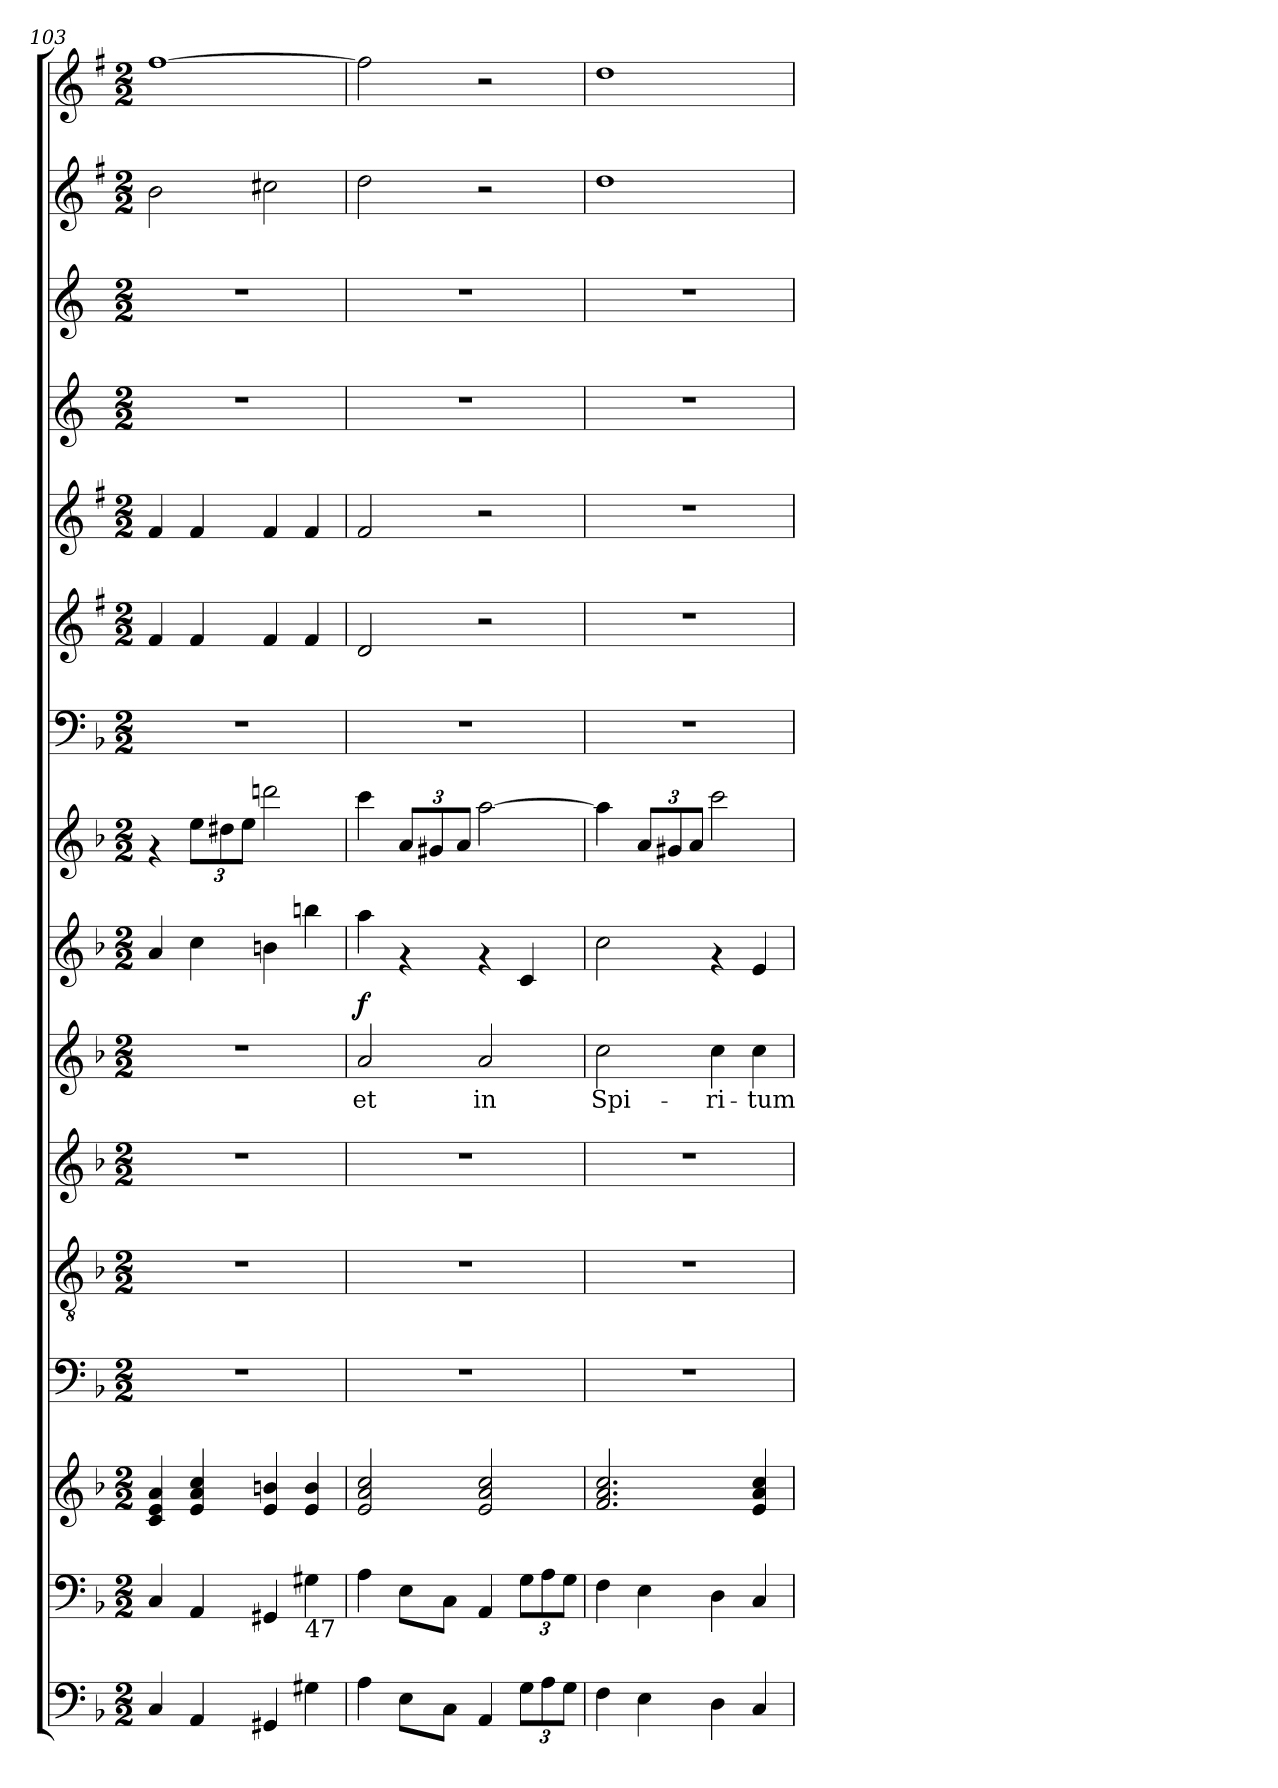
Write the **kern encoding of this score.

**kern	**kern	**kern	**kern	**kern	**kern	**kern	**text	**dynam	**kern	**kern	**kern	**kern	**kern	**kern	**kern	**kern	**kern
*part15	*part14	*part14	*part13	*part12	*part11	*part10	*part10	*part10	*part9	*part8	*part7	*part6	*part5	*part4	*part3	*part2	*part1
*staff16	*staff15	*staff14	*staff13	*staff12	*staff11	*staff10	*staff10	*staff10	*staff9	*staff8	*staff7	*staff6	*staff5	*staff4	*staff3	*staff2	*staff1
*clefF4	*clefF4	*clefG2	*clefF4	*clefGv2	*clefG2	*clefG2	*	*	*clefG2	*clefG2	*clefF4	*clefG2	*clefG2	*clefG2	*clefG2	*clefG2	*clefG2
*	*	*	*	*	*	*	*	*	*	*	*	*ITrd1c2	*ITrd1c2	*ITrd-3c-5	*ITrd-3c-5	*ITrd1c2	*ITrd1c2
*k[b-]	*k[b-]	*k[b-]	*k[b-]	*k[b-]	*k[b-]	*k[b-]	*	*	*k[b-]	*k[b-]	*k[b-]	*k[b-]	*k[b-]	*k[b-]	*k[b-]	*k[b-]	*k[b-]
*F:	*F:	*F:	*F:	*F:	*F:	*F:	*	*	*F:	*F:	*F:	*F:	*F:	*F:	*F:	*F:	*F:
*M2/2	*M2/2	*M2/2	*M2/2	*M2/2	*M2/2	*M2/2	*	*	*M2/2	*M2/2	*M2/2	*M2/2	*M2/2	*M2/2	*M2/2	*M2/2	*M2/2
=103	=103	=103	=103	=103	=103	=103	=103	=103	=103	=103	=103	=103	=103	=103	=103	=103	=103
4C/	4C/	4c/ 4e/ 4a/	1r	1r	1r	1r	.	.	4a/	4rf	1r	4e/	4e/	1r	1r	2a\	[>1ee
*	*	*	*	*	*	*	*	*	*	*Xbrackettup	*	*	*	*	*	*	*
4AA/	4AA/	4e/ 4a/ 4cc/	.	.	.	.	.	.	4cc\	12ee\L	.	4e/	4e/	.	.	.	.
.	.	.	.	.	.	.	.	.	.	12dd#X\	.	.	.	.	.	.	.
.	.	.	.	.	.	.	.	.	.	12ee\J	.	.	.	.	.	.	.
4GG#X/	4GG#X/	4e/ 4bn/	.	.	.	.	.	.	4bn\	2dddn\	.	4e/	4e/	.	.	2bn\	.
!	!LO:TX:b:t=47	!	!	!	!	!	!	!	!	!	!	!	!	!	!	!	!
4G#X\	4G#X\	4e/ 4b/	.	.	.	.	.	.	4bbn\	.	.	4e/	4e/	.	.	.	.
=104	=104	=104	=104	=104	=104	=104	=104	=104	=104	=104	=104	=104	=104	=104	=104	=104	=104
!	!	!	!	!	!	!	!LO:LY:b	!LO:DY:a	!	!	!	!	!	!	!	!	!
4A\	4A\	2e/ 2a/ 2cc/	1r	1r	1r	2a/	et	f	4aa\	4ccc\	1r	2c/	2e/	1r	1r	2cc\	2ee\]
8E\L	8E\L	.	.	.	.	.	.	.	4rf	12a/L	.	.	.	.	.	.	.
.	.	.	.	.	.	.	.	.	.	12g#X/	.	.	.	.	.	.	.
8C\J	8C\J	.	.	.	.	.	.	.	.	.	.	.	.	.	.	.	.
.	.	.	.	.	.	.	.	.	.	12a/J	.	.	.	.	.	.	.
!	!	!	!	!	!	!	!LO:LY:b	!	!	!	!	!	!	!	!	!	!
4AA/	4AA/	2e/ 2a/ 2cc/	.	.	.	2a/	in	.	4rf	[>2aa\	.	2r	2r	.	.	2r	2r
12G\L	12G\L	.	.	.	.	.	.	.	4c/	.	.	.	.	.	.	.	.
12A\	12A\	.	.	.	.	.	.	.	.	.	.	.	.	.	.	.	.
12G\J	12G\J	.	.	.	.	.	.	.	.	.	.	.	.	.	.	.	.
=105	=105	=105	=105	=105	=105	=105	=105	=105	=105	=105	=105	=105	=105	=105	=105	=105	=105
!	!	!	!	!	!	!	!LO:LY:b	!	!	!	!	!	!	!	!	!	!
4F\	4F\	2.f/ 2.a/ 2.cc/	1r	1r	1r	2cc\	Spi-	.	2cc\	4aa\]	1r	1r	1r	1r	1r	1cc	1cc
4E\	4E\	.	.	.	.	.	.	.	.	12a/L	.	.	.	.	.	.	.
.	.	.	.	.	.	.	.	.	.	12g#X/	.	.	.	.	.	.	.
.	.	.	.	.	.	.	.	.	.	12a/J	.	.	.	.	.	.	.
!	!	!	!	!	!	!	!LO:LY:b	!	!	!	!	!	!	!	!	!	!
4D\	4D\	.	.	.	.	4cc\	-ri-	.	4rf	2ccc\	.	.	.	.	.	.	.
!	!	!	!	!	!	!	!LO:LY:b	!	!	!	!	!	!	!	!	!	!
4C/	4C/	4e/ 4a/ 4cc/	.	.	.	4cc\	-tum	.	4e/	.	.	.	.	.	.	.	.
=	=	=	=	=	=	=	=	=	=	=	=	=	=	=	=	=	=
*-	*-	*-	*-	*-	*-	*-	*-	*-	*-	*-	*-	*-	*-	*-	*-	*-	*-
